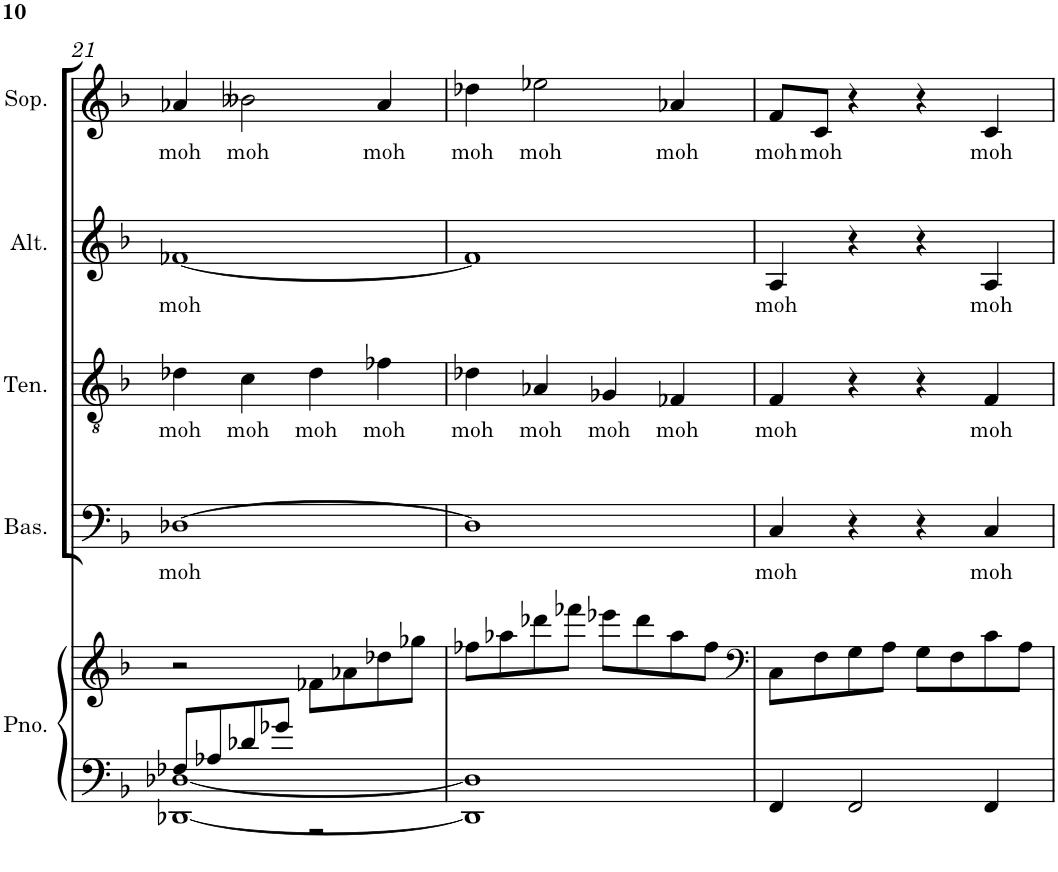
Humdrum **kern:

**kern	**kern	**kern	**text	**kern	**text	**kern	**text	**kern	**text
*part5	*part5	*part4	*part4	*part3	*part3	*part2	*part2	*part1	*part1
*staff6	*staff5	*staff4	*staff4	*staff3	*staff3	*staff2	*staff2	*staff1	*staff1
*I"Piano	*	*I"Bass	*	*I"Tenor	*	*I"Alto	*	*I"Soprano	*
*I'Pno.	*	*I'Bas.	*	*I'Ten.	*	*I'Alt.	*	*I'Sop.	*
!!LO:PB:g=z
*clefF4	*clefG2	*clefF4	*	*clefGv2	*	*clefG2	*	*clefG2	*
*k[b-]	*k[b-]	*k[b-]	*	*k[b-]	*	*k[b-]	*	*k[b-]	*
*F:	*F:	*F:	*	*F:	*	*F:	*	*F:	*
*M4/4	*M4/4	*M4/4	*	*M4/4	*	*M4/4	*	*M4/4	*
*met(c)	*met(c)	*met(c)	*	*met(c)	*	*met(c)	*	*met(c)	*
=21	=21	=21	=21	=21	=21	=21	=21	=21	=21
*^	*	*	*	*	*	*	*	*	*
!	!	!	!	!LO:LY:b	!	!LO:LY:b	!	!LO:LY:b	!	!LO:LY:b
[<1DD-X [<1D-X	8F-X/L	2r	[1D-X	moh	4d-X\	moh	[1f-X	moh	4a-X/	moh
.	8A-X/	.	.	.	.	.	.	.	.	.
!	!	!	!	!	!	!LO:LY:b	!	!	!	!LO:LY:b
.	8d-X/	.	.	.	4c\	moh	.	.	2b--X\	moh
.	8g-X/J	.	.	.	.	.	.	.	.	.
!	!	!	!	!	!	!LO:LY:b	!	!	!	!
.	2r	8f-X\L	.	.	4d-\	moh	.	.	.	.
.	.	8a-X\	.	.	.	.	.	.	.	.
!	!	!	!	!	!	!LO:LY:b	!	!	!	!LO:LY:b
.	.	8dd-X\	.	.	4f-X\	moh	.	.	4a-/	moh
.	.	8gg-X\J	.	.	.	.	.	.	.	.
*v	*v	*	*	*	*	*	*	*	*	*
=22	=22	=22	=22	=22	=22	=22	=22	=22	=22
!	!	!	!	!	!LO:LY:b	!	!	!	!LO:LY:b
1DD-] 1D-]	8ff-X\L	1D-]	.	4d-X\	moh	1f-]	.	4dd-X\	moh
.	8aa-X\	.	.	.	.	.	.	.	.
!	!	!	!	!	!LO:LY:b	!	!	!	!LO:LY:b
.	8ddd-X\	.	.	4A-X/	moh	.	.	2ee-X\	moh
.	8fff-X\J	.	.	.	.	.	.	.	.
!	!	!	!	!	!LO:LY:b	!	!	!	!
.	8eee-X\L	.	.	4G-X/	moh	.	.	.	.
.	8ddd-\	.	.	.	.	.	.	.	.
!	!	!	!	!	!LO:LY:b	!	!	!	!LO:LY:b
.	8aa-\	.	.	4F-X/	moh	.	.	4a-X/	moh
.	8ff-\J	.	.	.	.	.	.	.	.
=23	=23	=23	=23	=23	=23	=23	=23	=23	=23
*	*clefF4	*	*	*	*	*	*	*	*
!	!	!	!LO:LY:b	!	!LO:LY:b	!	!LO:LY:b	!	!LO:LY:b
4FF/	8C\L	4C/	moh	4F/	moh	4A/	moh	8f/L	moh
!	!	!	!	!	!	!	!	!	!LO:LY:b
.	8F\	.	.	.	.	.	.	8c/J	moh
2FF/	8G\	4r	.	4r	.	4r	.	4r	.
.	8A\J	.	.	.	.	.	.	.	.
.	8G\L	4r	.	4r	.	4r	.	4r	.
.	8F\	.	.	.	.	.	.	.	.
!	!	!	!LO:LY:b	!	!LO:LY:b	!	!LO:LY:b	!	!LO:LY:b
4FF/	8c\	4C/	moh	4F/	moh	4A/	moh	4c/	moh
.	8A\J	.	.	.	.	.	.	.	.
=	=	=	=	=	=	=	=	=	=
*-	*-	*-	*-	*-	*-	*-	*-	*-	*-
